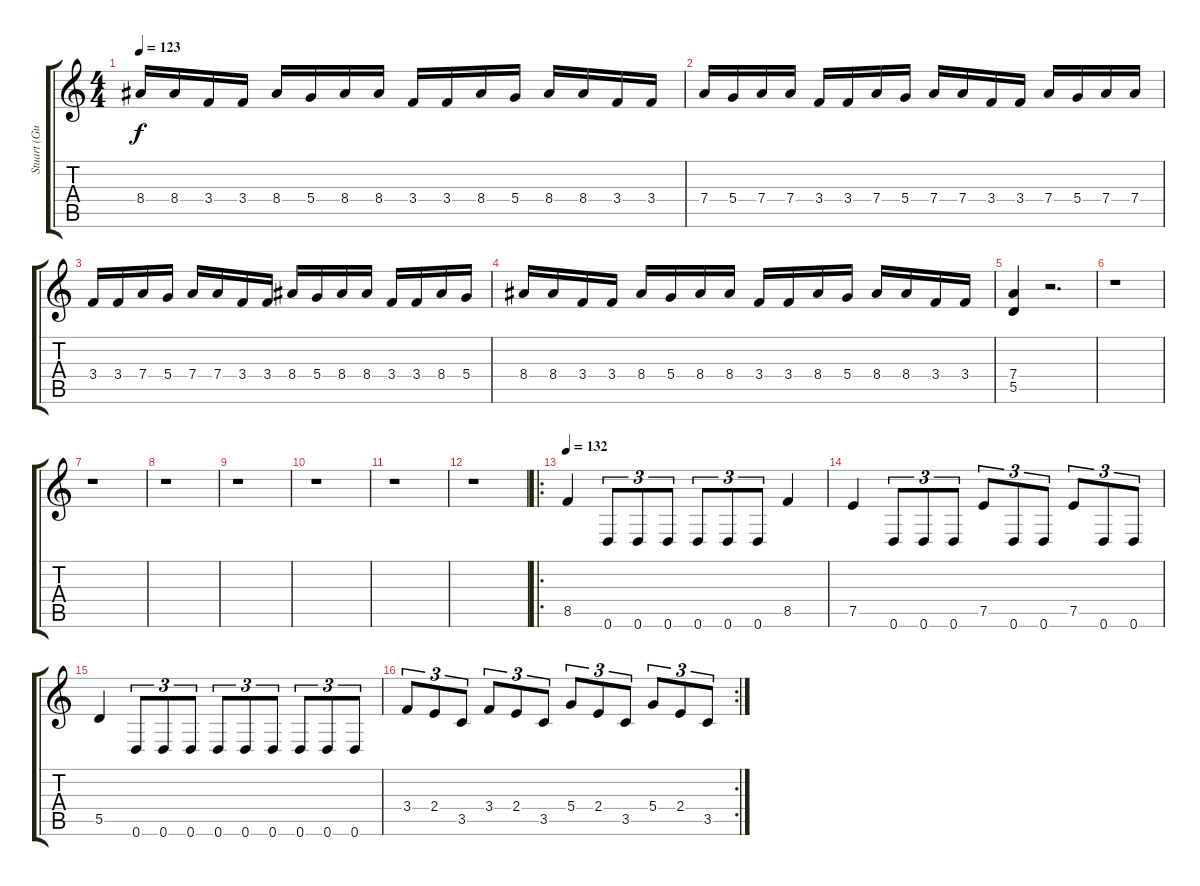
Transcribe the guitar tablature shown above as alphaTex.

\track ("Stuart (Guitar)" "Stuart (Gu") {instrument distortionguitar}
\staff {score tabs}
\tuning (E4 B3 G3 D3 A2 D2) {hide}
\ts (4 4)
\tempo 123
\clef g2
\ks c
8.4.16{dy f} 8.4.16 3.4.16 3.4.16 8.4.16 5.4.16 8.4.16 8.4.16 3.4.16 3.4.16 8.4.16 5.4.16 8.4.16 8.4.16 3.4.16 3.4.16 |
7.4.16 5.4.16 7.4.16 7.4.16 3.4.16 3.4.16 7.4.16 5.4.16 7.4.16 7.4.16 3.4.16 3.4.16 7.4.16 5.4.16 7.4.16 7.4.16 |
3.4.16 3.4.16 7.4.16 5.4.16 7.4.16 7.4.16 3.4.16 3.4.16 8.4.16 5.4.16 8.4.16 8.4.16 3.4.16 3.4.16 8.4.16 5.4.16 |
8.4.16 8.4.16 3.4.16 3.4.16 8.4.16 5.4.16 8.4.16 8.4.16 3.4.16 3.4.16 8.4.16 5.4.16 8.4.16 8.4.16 3.4.16 3.4.16 |
(7.4 5.5).4 r.2{d} |
r.1 |
r.1 |
r.1 |
r.1 |
r.1 |
r.1 |
r.1 |
\ro
\tempo 132
8.5.4 0.6.8{tu (3 2)} 0.6.8{tu (3 2)} 0.6.8{tu (3 2)} 0.6.8{tu (3 2)} 0.6.8{tu (3 2)} 0.6.8{tu (3 2)} 8.5.4 |
7.5.4 0.6.8{tu (3 2)} 0.6.8{tu (3 2)} 0.6.8{tu (3 2)} 7.5.8{tu (3 2)} 0.6.8{tu (3 2)} 0.6.8{tu (3 2)} 7.5.8{tu (3 2)} 0.6.8{tu (3 2)} 0.6.8{tu (3 2)} |
5.5.4 0.6.8{tu (3 2)} 0.6.8{tu (3 2)} 0.6.8{tu (3 2)} 0.6.8{tu (3 2)} 0.6.8{tu (3 2)} 0.6.8{tu (3 2)} 0.6.8{tu (3 2)} 0.6.8{tu (3 2)} 0.6.8{tu (3 2)} |
\rc 2
3.4.8{tu (3 2)} 2.4.8{tu (3 2)} 3.5.8{tu (3 2)} 3.4.8{tu (3 2)} 2.4.8{tu (3 2)} 3.5.8{tu (3 2)} 5.4.8{tu (3 2)} 2.4.8{tu (3 2)} 3.5.8{tu (3 2)} 5.4.8{tu (3 2)} 2.4.8{tu (3 2)} 3.5.8{tu (3 2)}
